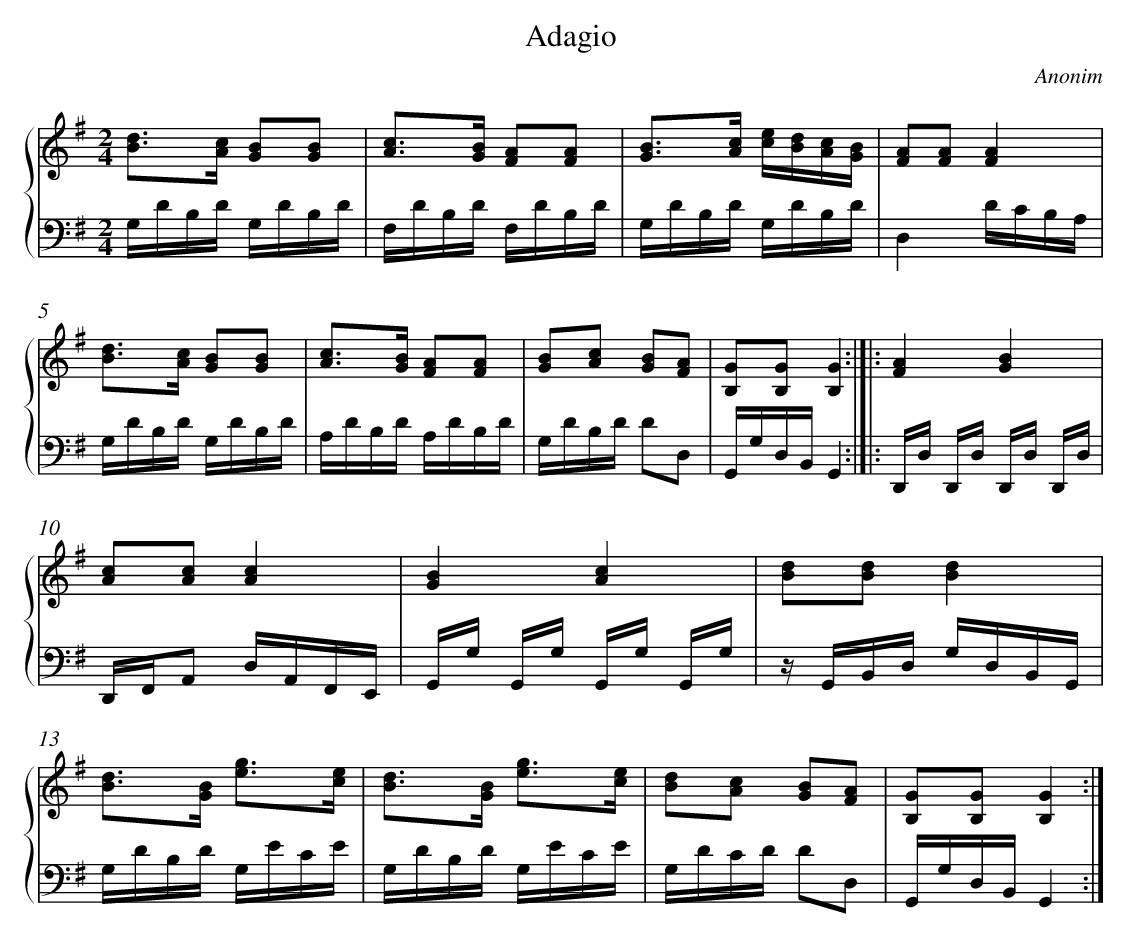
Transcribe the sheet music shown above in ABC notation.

X:1
T: Adagio
C: Anonim
L: 1/16
M: 2/4
%%staves {1 2}
V: 1 clef=treble
V: 2 clef=bass
K: G
[V:1] [d2B2]>[c2A2] [B2G2][B2G2] |
[V:2] G,DB,D G,DB,D |
[V:1] [c2A2]>[B2G2] [A2F2][A2F2] |
[V:2] F,DB,D F,DB,D |
[V:1] [B2G2]>[c2A2] [ec][dB][cA][BG] |
[V:2] G,DB,D G,DB,D |
[V:1] [A2F2][A2F2][A4F4] |
[V:2] D,4DCB,A, |
[V:1] [d2B2]>[c2A2] [B2G2][B2G2] |
[V:2] G,DB,D G,DB,D |
[V:1] [c2A2]>[B2G2] [A2F2][A2F2] |
[V:2] A,DB,D A,DB,D |
[V:1] [B2G2][c2A2] [B2G2][A2F2] |
[V:2] G,DB,D D2D,2 |
[V:1] [G2B,2][G2B,2][G4B,4] :|]|:
[V:2] G,,G,D,B,,G,,4 :|]|:
[V:1] [A4F4][B4G4] |
[V:2] D,,D, D,,D, D,,D, D,,D, |
[V:1] [c2A2][c2A2][c4A4] |
[V:2] D,,F,,A,,2 D,A,,F,,E,, |
[V:1] [B4G4][c4A4] |
[V:2] G,,G, G,,G, G,,G, G,,G, |
[V:1] [d2B2][d2B2][d4B4] |
[V:2] z G,,B,,D, G,D,B,,G,, |
[V:1] [d2B2]>[B2G2] [g3e3][ec] |
[V:2] G,DB,D G,ECE |
[V:1] [d2B2]>[B2G2] [g3e3][ec] |
[V:2] G,DB,D G,ECE |
[V:1] [d2B2][c2A2] [B2G2][A2F2] |
[V:2] G,DCD D2D,2 |
[V:1] [G2B,2][G2B,2][G4B,4] :|]
[V:2] G,,G,D,B,,G,,4 :|]
